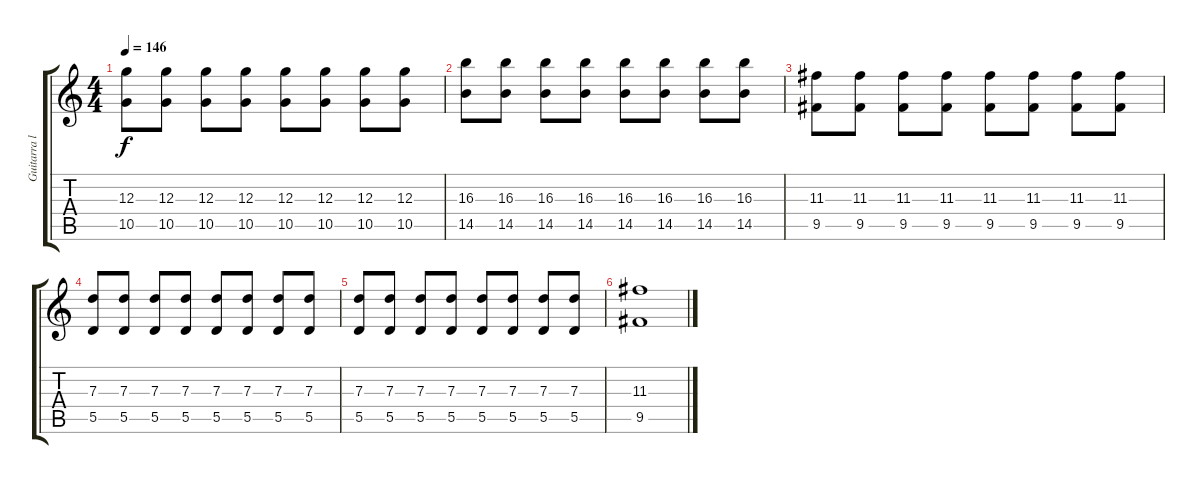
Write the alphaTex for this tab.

\track ("Guitarra lider" "Guitarra l") {instrument electricguitarclean}
\staff {score tabs}
\tuning (E4 B3 G3 D3 A2 E2) {hide}
\ts (4 4)
\tempo 146
\clef g2
\ks c
(12.3 10.5).8{dy f} (12.3 10.5).8 (12.3 10.5).8 (12.3 10.5).8 (12.3 10.5).8 (12.3 10.5).8 (12.3 10.5).8 (12.3 10.5).8 |
(16.3 14.5).8 (16.3 14.5).8 (16.3 14.5).8 (16.3 14.5).8 (16.3 14.5).8 (16.3 14.5).8 (16.3 14.5).8 (16.3 14.5).8 |
(11.3 9.5).8 (11.3 9.5).8 (11.3 9.5).8 (11.3 9.5).8 (11.3 9.5).8 (11.3 9.5).8 (11.3 9.5).8 (11.3 9.5).8 |
(7.3 5.5).8 (7.3 5.5).8 (7.3 5.5).8 (7.3 5.5).8 (7.3 5.5).8 (7.3 5.5).8 (7.3 5.5).8 (7.3 5.5).8 |
(7.3 5.5).8 (7.3 5.5).8 (7.3 5.5).8 (7.3 5.5).8 (7.3 5.5).8 (7.3 5.5).8 (7.3 5.5).8 (7.3 5.5).8 |
(11.3 9.5).1
